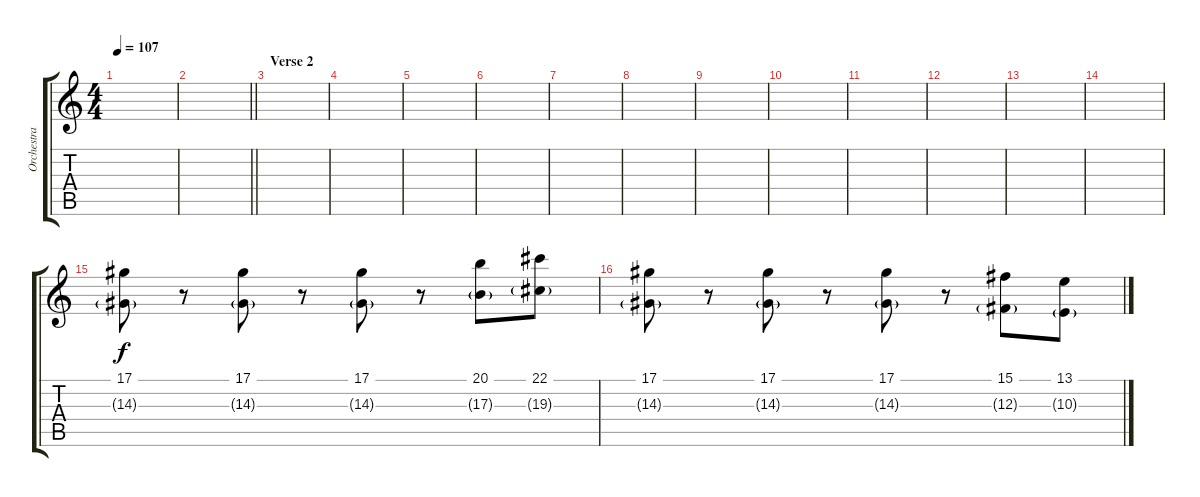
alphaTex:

\track ("Orchestra 2" "Orchestra ") {instrument stringensemble1}
\staff {score tabs}
\tuning (Eb4 Bb3 Gb3 Db3 Ab2 Eb2) {hide}
\ts (4 4)
\tempo 107
\clef g2
\ks c
|
\barLineRight lightlight
|
\section ("" "Verse 2")
|
|
|
|
|
|
|
|
|
|
|
|
(17.1 14.3{g}).8 r.8 (17.1 14.3{g}).8 r.8 (17.1 14.3{g}).8 r.8 (20.1 17.3{g}).8 (22.1 19.3{g}).8 |
(17.1 14.3{g}).8 r.8 (17.1 14.3{g}).8 r.8 (17.1 14.3{g}).8 r.8 (15.1 12.3{g}).8 (13.1 10.3{g}).8
